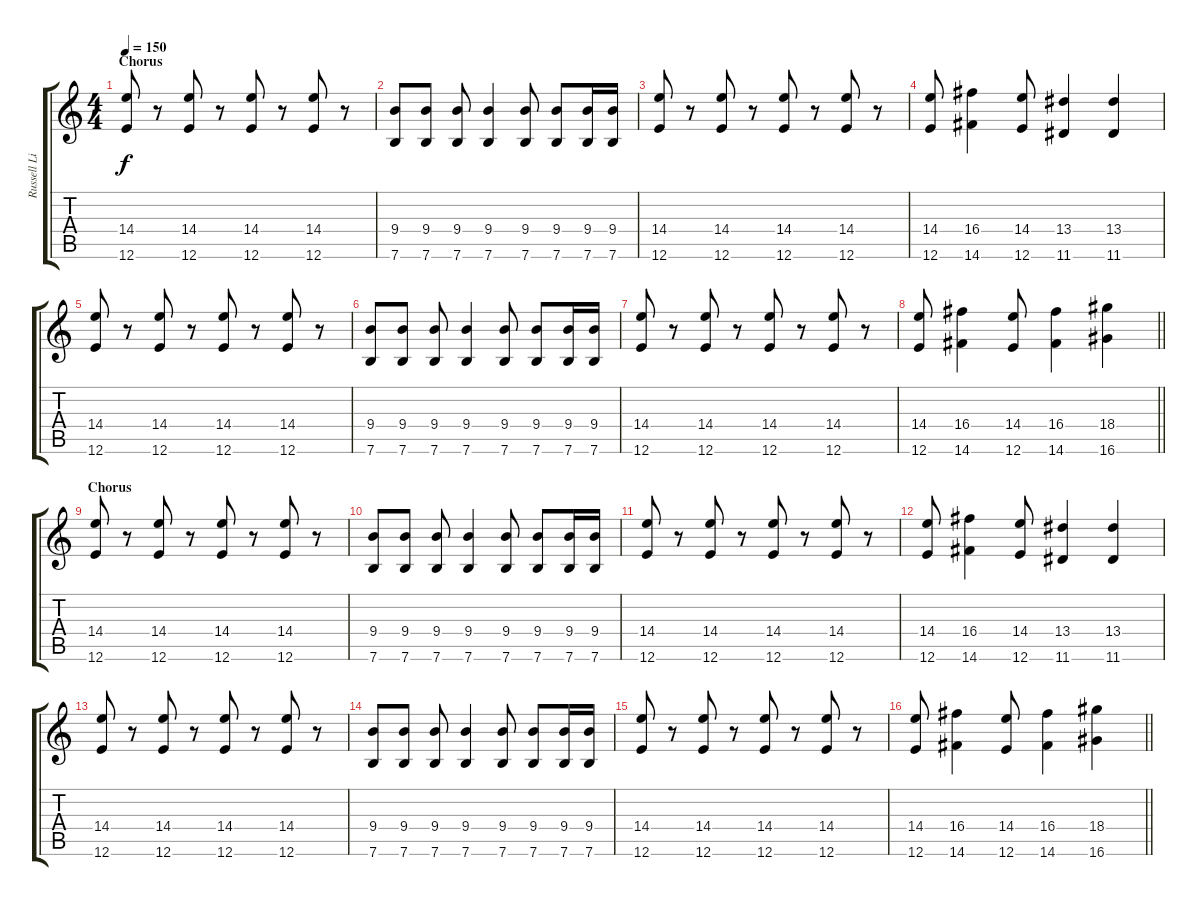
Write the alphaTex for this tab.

\track ("Russell Lissack" "Russell Li") {instrument electricguitarmuted}
\staff {score tabs}
\tuning (E4 B3 G3 D3 A2 E2) {hide}
\ts (4 4)
\section ("" "Chorus")
\tempo 150
\clef g2
\ks c
(14.4 12.6).8{dy f} r.8 (14.4 12.6).8 r.8 (14.4 12.6).8 r.8 (14.4 12.6).8 r.8 |
(9.4 7.6).8 (9.4 7.6).8 (9.4 7.6).8 (9.4 7.6).4 (9.4 7.6).8 (9.4 7.6).8 (9.4 7.6).16 (9.4 7.6).16 |
(14.4 12.6).8 r.8 (14.4 12.6).8 r.8 (14.4 12.6).8 r.8 (14.4 12.6).8 r.8 |
(14.4 12.6).8 (16.4 14.6).4 (14.4 12.6).8 (13.4 11.6).4 (13.4 11.6).4 |
(14.4 12.6).8 r.8 (14.4 12.6).8 r.8 (14.4 12.6).8 r.8 (14.4 12.6).8 r.8 |
(9.4 7.6).8 (9.4 7.6).8 (9.4 7.6).8 (9.4 7.6).4 (9.4 7.6).8 (9.4 7.6).8 (9.4 7.6).16 (9.4 7.6).16 |
(14.4 12.6).8 r.8 (14.4 12.6).8 r.8 (14.4 12.6).8 r.8 (14.4 12.6).8 r.8 |
\barLineRight lightlight
(14.4 12.6).8 (16.4 14.6).4 (14.4 12.6).8 (16.4 14.6).4 (18.4 16.6).4 |
\section ("" "Chorus")
(14.4 12.6).8 r.8 (14.4 12.6).8 r.8 (14.4 12.6).8 r.8 (14.4 12.6).8 r.8 |
(9.4 7.6).8 (9.4 7.6).8 (9.4 7.6).8 (9.4 7.6).4 (9.4 7.6).8 (9.4 7.6).8 (9.4 7.6).16 (9.4 7.6).16 |
(14.4 12.6).8 r.8 (14.4 12.6).8 r.8 (14.4 12.6).8 r.8 (14.4 12.6).8 r.8 |
(14.4 12.6).8 (16.4 14.6).4 (14.4 12.6).8 (13.4 11.6).4 (13.4 11.6).4 |
(14.4 12.6).8 r.8 (14.4 12.6).8 r.8 (14.4 12.6).8 r.8 (14.4 12.6).8 r.8 |
(9.4 7.6).8 (9.4 7.6).8 (9.4 7.6).8 (9.4 7.6).4 (9.4 7.6).8 (9.4 7.6).8 (9.4 7.6).16 (9.4 7.6).16 |
(14.4 12.6).8 r.8 (14.4 12.6).8 r.8 (14.4 12.6).8 r.8 (14.4 12.6).8 r.8 |
\barLineRight lightlight
(14.4 12.6).8 (16.4 14.6).4 (14.4 12.6).8 (16.4 14.6).4 (18.4 16.6).4
